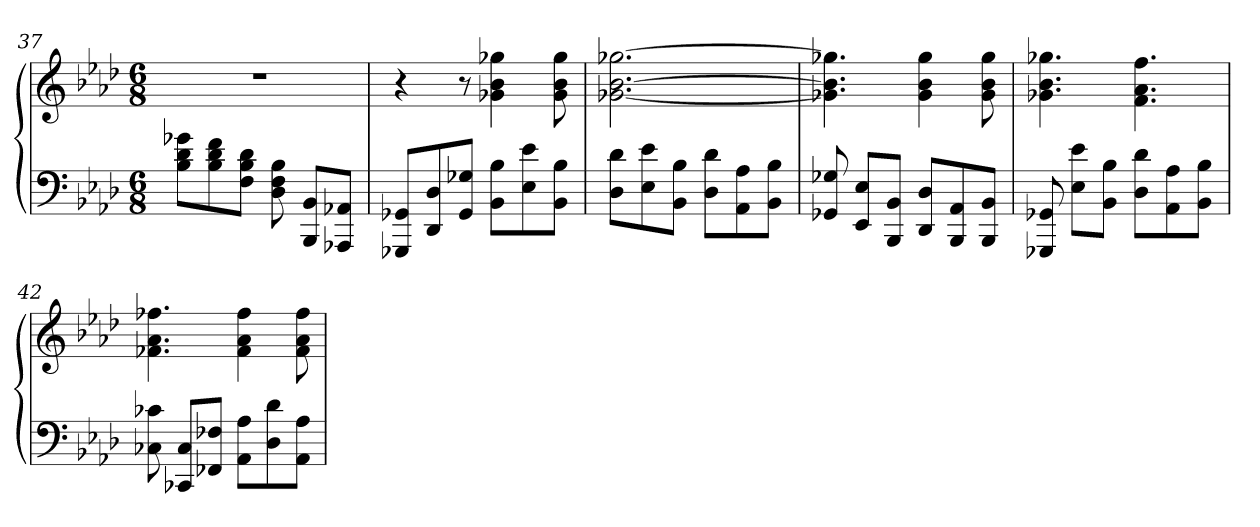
**kern	**kern	**text	**text
*part2	*part1	*part1	*part1
*staff2	*staff1	*staff1	*staff1
*clefF4	*clefG2	*	*
*k[b-e-a-d-]	*k[b-e-a-d-]	*	*
*M6/8	*M6/8	*	*
=37	=37	=37	=37
8g-X 8d- 8B-L	2.r	.	.
8f 8d- 8B-	.	.	.
8d- 8B- 8FJ	.	.	.
8B- 8F 8D-	.	.	.
8BB- 8BBB-L	.	.	.
8AA-X 8AAA-XJ	.	.	.
=38	=38	=38	=38
8GG-X 8GGG-XL	4r	.	pp
8D- 8DD-	.	.	.
8G- 8GG-J	8r	.	.
8B- 8BB-L	4gg-X 4b- 4g-X	.	.
8e- 8E-	.	.	.
8B- 8BB-J	8gg- 8b- 8g-	.	.
=39	=39	=39	=39
8d- 8D-L	[2.gg-X [2.b- [2.g-X	.	.
8e- 8E-	.	.	.
8B- 8BB-J	.	.	.
8d- 8D-L	.	.	.
8A- 8AA-	.	.	.
8B- 8BB-J	.	.	.
=40	=40	=40	=40
8G-X 8GG-X	4.gg-X] 4.b-] 4.g-X]	.	.
8E- 8EE-L	.	.	.
8BB- 8BBB-J	.	.	.
8D- 8DD-L	4gg- 4b- 4g-	.	.
8AA- 8BBB-	.	.	.
8BB- 8BBB-J	8gg- 8b- 8g-	.	.
=41	=41	=41	=41
8GG-X 8GGG-X	4.gg-X 4.b- 4.g-X	.	.
8e- 8E-L	.	.	.
8B- 8BB-J	.	.	.
8d- 8D-L	4.ff 4.a- 4.f	.	.
8A- 8AA-	.	.	.
8B- 8BB-J	.	.	.
=42	=42	=42	=42
8c-X 8C-X	4.ff-X 4.a- 4.f-X	.	.
8C- 8CC-L	.	.	.
8F-X 8FF-XJ	.	.	.
8A- 8AA-L	4ff- 4a- 4f-	.	.
8d- 8D-	.	.	.
8A- 8AA-J	8ff- 8a- 8f-	.	.
=	=	=	=
*-	*-	*-	*-
